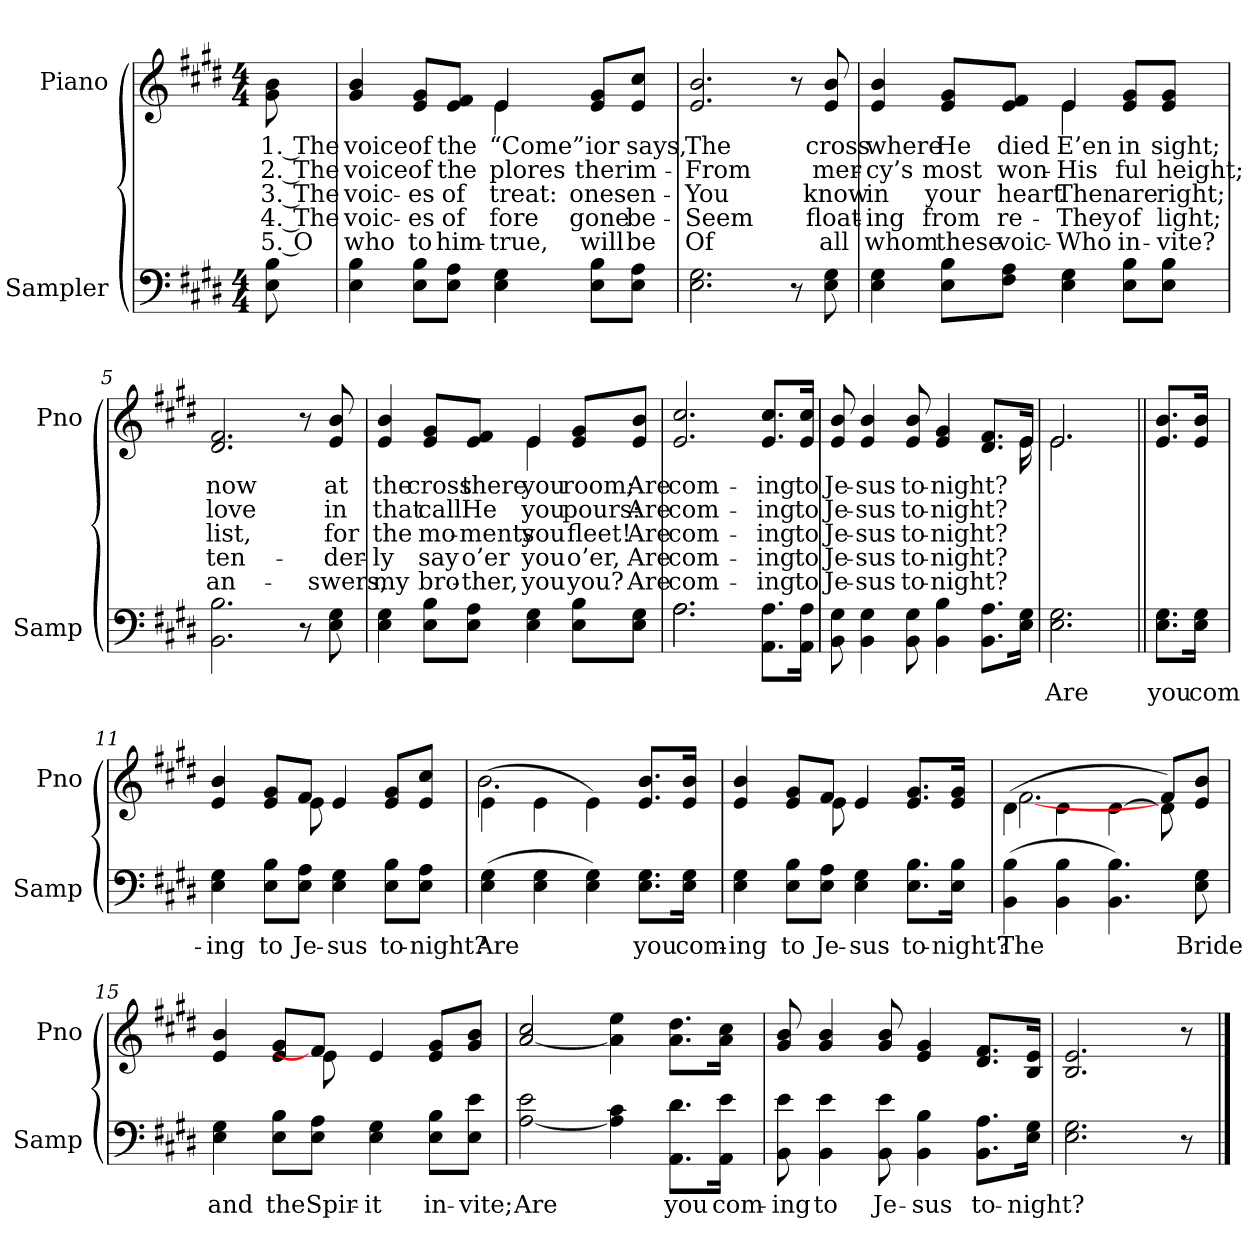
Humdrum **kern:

**kern	**text	**kern	**text	**text	**text	**text	**text
*part2	*part2	*part1	*part1	*part1	*part1	*part1	*part1
*staff2	*staff2	*staff1	*staff1	*staff1	*staff1	*staff1	*staff1
*I"Sampler	*	*I"Piano	*	*	*	*	*
*I'Samp	*	*I'Pno	*	*	*	*	*
*clefF4	*	*clefG2	*	*	*	*	*
*k[f#c#g#d#]	*	*k[f#c#g#d#]	*	*	*	*	*
*E:	*	*E:	*	*	*	*	*
*M4/4	*	*M4/4	*	*	*	*	*
=1	=1	=1	=1	=1	=1	=1	=1
8E\ 8B\	.	8g#\ 8b\	1. The	2. The	3. The	4. The	5. O
=2	=2	=2	=2	=2	=2	=2	=2
*	*	*^	*	*	*	*	*
4E\ 4B\	.	4g#/ 4b/	2ryy	voice	voice	voic-	voic-	who
8E\ 8B\L	.	8e/ 8g#/L	.	of	of	-es	-es	to
8E\ 8A\J	.	8e/ 8f#/J	.	the	the	of	of	him-
4E\ 4G#\	.	4e/	4e	“Come”	-plores	-treat:	-fore	true,
8E\ 8B\L	.	8e/ 8g#/L	4ryy	-ior	-ther	ones	gone	will
8E\ 8A\J	.	8e/ 8cc#/J	.	says,	im-	en-	be-	be
*	*	*v	*v	*	*	*	*	*
=3	=3	=3	=3	=3	=3	=3	=3
2.E\ 2.G#\	.	2.e/ 2.b/	The	From	You	Seem	Of
8r	.	8r	.	.	.	.	.
8E\ 8G#\	.	8e/ 8b/	cross	mer-	know	float-	all
=4	=4	=4	=4	=4	=4	=4	=4
*	*	*^	*	*	*	*	*
4E\ 4G#\	.	4e/ 4b/	2ryy	where	-cy’s	in	-ing	whom
8E\ 8B\L	.	8e/ 8g#/L	.	He	most	your	from	these
8F#\ 8A\J	.	8e/ 8f#/J	.	died	won-	heart	re-	voic-
4E\ 4G#\	.	4e/	4e	E’en	His	Then	They	Who
8E\ 8B\L	.	8e/ 8g#/L	4ryy	in	-ful	are	of	in-
8E\ 8B\J	.	8e/ 8g#/J	.	sight;	height;	right;	light;	-vite?
*	*	*v	*v	*	*	*	*	*
=5	=5	=5	=5	=5	=5	=5	=5
2.BB\ 2.B\	.	2.d#/ 2.f#/	now	love	list,	ten-	an-
8r	.	8r	.	.	.	.	.
8E\ 8G#\	.	8e/ 8b/	at	in	for	-der-	-swers,
=6	=6	=6	=6	=6	=6	=6	=6
*	*	*^	*	*	*	*	*
4E\ 4G#\	.	4e/ 4b/	2ryy	the	that	the	-ly	my
8E\ 8B\L	.	8e/ 8g#/L	.	cross	call	mo-	say	bro-
8E\ 8A\J	.	8e/ 8f#/J	.	there	He	-ments	o’er	-ther,
4E\ 4G#\	.	4e/	4e	you	you	you	you	you
8E\ 8B\L	.	8e/ 8g#/L	4ryy	room;	-pours:	fleet!	o’er,	you?
8E\ 8G#\J	.	8e/ 8b/J	.	Are	Are	Are	Are	Are
*	*	*v	*v	*	*	*	*	*
=7	=7	=7	=7	=7	=7	=7	=7
*^	*	*	*	*	*	*	*
2.A\	2.A	.	2.e/ 2.cc#/	com-	com-	com-	com-	com-
8.AA\ 8.A\L	4ryy	.	8.e/ 8.cc#/L	-ing	-ing	-ing	-ing	-ing
16AA\ 16A\Jk	.	.	16e/ 16cc#/Jk	to	to	to	to	to
*v	*v	*	*	*	*	*	*	*
=8	=8	=8	=8	=8	=8	=8	=8
*	*	*^	*	*	*	*	*
8BB\ 8G#\	.	8e/ 8b/	2...ryy	Je-	Je-	Je-	Je-	Je-
4BB\ 4G#\	.	4e/ 4b/	.	-sus	-sus	-sus	-sus	-sus
8BB\ 8G#\	.	8e/ 8b/	.	to-	to-	to-	to-	to-
4BB\ 4B\	.	4e/ 4g#/	.	-night?	-night?	-night?	-night?	-night?
8.BB\ 8.A\L	.	8.d#/ 8.f#/L	.	.	.	.	.	.
16E\ 16G#\Jk	.	16e/Jk	16e	.	.	.	.	.
=9	=9	=9	=9	=9	=9	=9	=9	=9
2.E\ 2.G#\	Are	2.e/	2.e	.	.	.	.	.
=10||	=10||	=10||	=10||	=10||	=10||	=10||	=10||	=10||
!	!	!LO:TX:t=Refrain	!	!	!	!	!	!
*	*	*v	*v	*	*	*	*	*
8.E\ 8.G#\L	you	8.e/ 8.b/L	.	.	.	.	.
16E\ 16G#\Jk	com-	16e/ 16b/Jk	.	.	.	.	.
=11	=11	=11	=11	=11	=11	=11	=11
*	*	*^	*	*	*	*	*
4E\ 4G#\	-ing	4e/ 4b/	4.ryy	.	.	.	.	.
8E\ 8B\L	to	8e/ 8g#/L	.	.	.	.	.	.
8E\ 8A\J	Je-	8f#/J	8e	.	.	.	.	.
4E\ 4G#\	-sus	4e/	2ryy	.	.	.	.	.
8E\ 8B\L	to-	8e/ 8g#/L	.	.	.	.	.	.
8E\ 8A\J	-night?	8e/ 8cc#/J	.	.	.	.	.	.
=12	=12	=12	=12	=12	=12	=12	=12	=12
(4E\ 4G#\	Are	(4e\	2.b	.	.	.	.	.
4E\ 4G#\	.	4e\	.	.	.	.	.	.
4E\ 4G#\)	.	4e\)	.	.	.	.	.	.
8.E\ 8.G#\L	you	8.e/ 8.b/L	4ryy	.	.	.	.	.
16E\ 16G#\Jk	com-	16e/ 16b/Jk	.	.	.	.	.	.
=13	=13	=13	=13	=13	=13	=13	=13	=13
4E 4G#	-ing	4e/ 4b/	4.ryy	.	.	.	.	.
8E\ 8B\L	to	8e/ 8g#/L	.	.	.	.	.	.
8E\ 8A\J	Je-	8f#/J	8e	.	.	.	.	.
4E 4G#	-sus	4e/	2ryy	.	.	.	.	.
8.E\ 8.B\L	to-	8.e/ 8.g#/L	.	.	.	.	.	.
16E\ 16B\Jk	-night?	16e/ 16g#/Jk	.	.	.	.	.	.
=14	=14	=14	=14	=14	=14	=14	=14	=14
(4BB 4B	The	(4d#\	[2.f#	.	.	.	.	.
4BB\ 4B\	.	4d#\	.	.	.	.	.	.
4.BB\ 4.B\)	.	[4d#\	.	.	.	.	.	.
.	.	8f#/L)	8d#]	.	.	.	.	.
8E\ 8G#\	Bride	8e/ 8b/J	8ryy	.	.	.	.	.
=15	=15	=15	=15	=15	=15	=15	=15	=15
4E\ 4G#\	and	4e/ 4b/	4.ryy	.	.	.	.	.
8E\ 8B\L	the	8e/ 8g#/L	.	.	.	.	.	.
8E\ 8A\J	Spir-	8f#/J]	8e	.	.	.	.	.
4E\ 4G#\	-it	4e/	2ryy	.	.	.	.	.
8E\ 8B\L	in-	8e/ 8g#/L	.	.	.	.	.	.
8E\ 8e\J	-vite;	8g#/ 8b/J	.	.	.	.	.	.
*	*	*v	*v	*	*	*	*	*
=16	=16	=16	=16	=16	=16	=16	=16
[2A\ 2e\	Are	[2a/ 2cc#/	.	.	.	.	.
4A\] 4c#\	.	4a\] 4ee\	.	.	.	.	.
8.AA\ 8.d#\L	you	8.a\ 8.dd#\L	.	.	.	.	.
16AA\ 16e\Jk	com-	16a\ 16cc#\Jk	.	.	.	.	.
=17	=17	=17	=17	=17	=17	=17	=17
8BB\ 8e\	-ing	8g#/ 8b/	.	.	.	.	.
4BB\ 4e\	to	4g#/ 4b/	.	.	.	.	.
8BB\ 8e\	Je-	8g#/ 8b/	.	.	.	.	.
4BB\ 4B\	-sus	4e/ 4g#/	.	.	.	.	.
8.BB\ 8.A\L	to-	8.d#/ 8.f#/L	.	.	.	.	.
16E\ 16G#\Jk	-night?	16B/ 16e/Jk	.	.	.	.	.
=18	=18	=18	=18	=18	=18	=18	=18
2.E\ 2.G#\	.	2.B/ 2.e/	.	.	.	.	.
8r	.	8r	.	.	.	.	.
==	==	==	==	==	==	==	==
*-	*-	*-	*-	*-	*-	*-	*-
